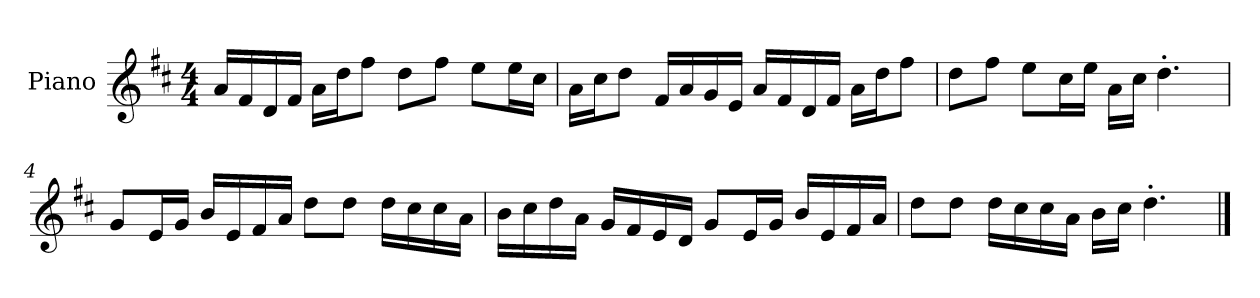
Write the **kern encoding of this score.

**kern
*part1
*staff1
*I"Piano
*I'P-no
*clefG2
*k[f#c#]
*M4/4
*MM90
=1
16a/LL
16f#/
16d/
16f#/JJ
16a\LL
16dd\J
8ff#\J
8dd\L
8ff#\J
8ee\L
16ee\L
16cc#\JJ
=2
16a\LL
16cc#\J
8dd\J
16f#/LL
16a/
16g/
16e/JJ
16a/LL
16f#/
16d/
16f#/JJ
16a\LL
16dd\J
8ff#\J
=3
8dd\L
8ff#\J
8ee\L
16cc#\L
16ee\JJ
16a\LL
16cc#\JJ
4.dd'\
!!LO:LB:g=z
=4
8g/L
16e/L
16g/JJ
16b/LL
16e/
16f#/
16a/JJ
8dd\L
8dd\J
16dd\LL
16cc#\
16cc#\
16a\JJ
=5
16b\LL
16cc#\
16dd\
16a\JJ
16g/LL
16f#/
16e/
16d/JJ
8g/L
16e/L
16g/JJ
16b/LL
16e/
16f#/
16a/JJ
=6
8dd\L
8dd\J
16dd\LL
16cc#\
16cc#\
16a\JJ
16b\LL
16cc#\JJ
4.dd'\
==
*-
